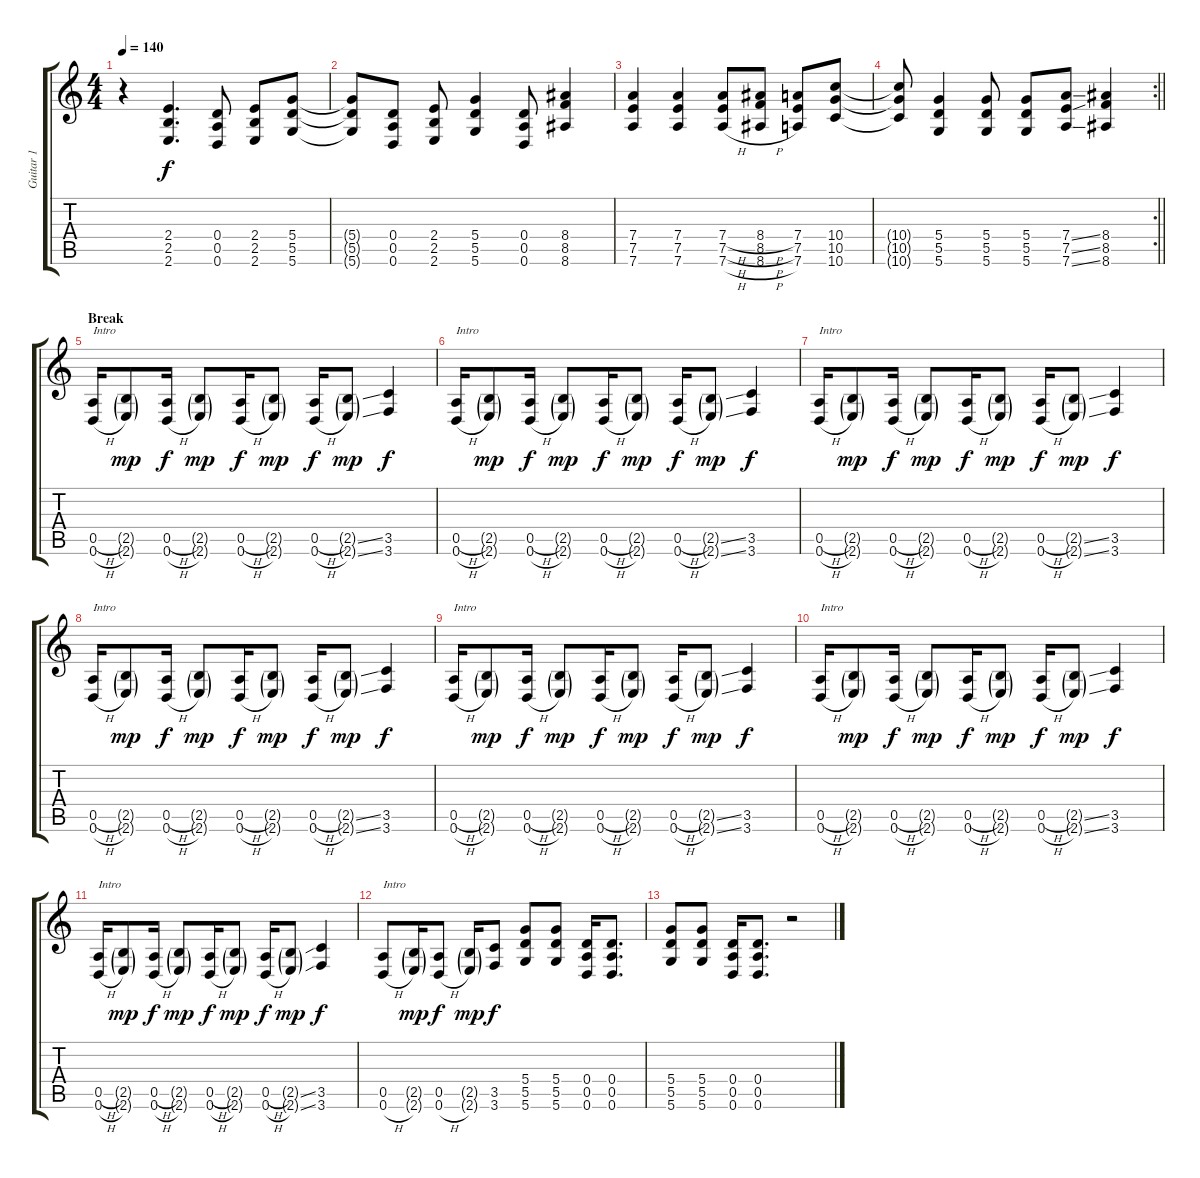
\track ("Guitar 1" "Guitar 1") {instrument distortionguitar}
\staff {score tabs}
\tuning (E4 B3 G3 D3 A2 D2) {hide}
\ts (4 4)
\tempo 140
\clef g2
\ks c
r.4{dy f} (2.4 2.5 2.6).4{d} (0.4 0.5 0.6).8 (2.4 2.5 2.6).8 (5.4 5.5 5.6).8 |
(5.4{t} 5.5{t} 5.6{t}).8 (0.4 0.5 0.6).8 (2.4 2.5 2.6).8 (5.4 5.5 5.6).4 (0.4 0.5 0.6).8 (8.4 8.5 8.6).4 |
(7.4 7.5 7.6).4 (7.4 7.5 7.6).4 (7.4{h} 7.5{h} 7.6{h}).8 (8.4{h} 8.5{h} 8.6{h}).8 (7.4 7.5 7.6).8 (10.4 10.5 10.6).8 |
\rc 2
\barLineRight lightlight
(10.4{t} 10.5{t} 10.6{t}).8 (5.4 5.5 5.6).4 (5.4 5.5 5.6).8 (5.4 5.5 5.6).8 (7.4{ss} 7.5{ss} 7.6{ss}).8 (8.4 8.5 8.6).4 |
\section ("" "Break")
(0.5{h} 0.6{h}).16{txt "Intro"} (2.5{g} 2.6{g}).8{dy mp} (0.5{h} 0.6{h}).16{dy f} (2.5{g} 2.6{g}).8{dy mp} (0.5{h} 0.6{h}).16{dy f} (2.5{g} 2.6{g}).8{dy mp} (0.5{h} 0.6{h}).16{dy f} (2.5{ss g} 2.6{ss g}).8{dy mp} (3.5 3.6).4{dy f} |
(0.5{h} 0.6{h}).16{txt "Intro"} (2.5{g} 2.6{g}).8{dy mp} (0.5{h} 0.6{h}).16{dy f} (2.5{g} 2.6{g}).8{dy mp} (0.5{h} 0.6{h}).16{dy f} (2.5{g} 2.6{g}).8{dy mp} (0.5{h} 0.6{h}).16{dy f} (2.5{ss g} 2.6{ss g}).8{dy mp} (3.5 3.6).4{dy f} |
(0.5{h} 0.6{h}).16{txt "Intro"} (2.5{g} 2.6{g}).8{dy mp} (0.5{h} 0.6{h}).16{dy f} (2.5{g} 2.6{g}).8{dy mp} (0.5{h} 0.6{h}).16{dy f} (2.5{g} 2.6{g}).8{dy mp} (0.5{h} 0.6{h}).16{dy f} (2.5{ss g} 2.6{ss g}).8{dy mp} (3.5 3.6).4{dy f} |
(0.5{h} 0.6{h}).16{txt "Intro"} (2.5{g} 2.6{g}).8{dy mp} (0.5{h} 0.6{h}).16{dy f} (2.5{g} 2.6{g}).8{dy mp} (0.5{h} 0.6{h}).16{dy f} (2.5{g} 2.6{g}).8{dy mp} (0.5{h} 0.6{h}).16{dy f} (2.5{ss g} 2.6{ss g}).8{dy mp} (3.5 3.6).4{dy f} |
(0.5{h} 0.6{h}).16{txt "Intro"} (2.5{g} 2.6{g}).8{dy mp} (0.5{h} 0.6{h}).16{dy f} (2.5{g} 2.6{g}).8{dy mp} (0.5{h} 0.6{h}).16{dy f} (2.5{g} 2.6{g}).8{dy mp} (0.5{h} 0.6{h}).16{dy f} (2.5{ss g} 2.6{ss g}).8{dy mp} (3.5 3.6).4{dy f} |
(0.5{h} 0.6{h}).16{txt "Intro"} (2.5{g} 2.6{g}).8{dy mp} (0.5{h} 0.6{h}).16{dy f} (2.5{g} 2.6{g}).8{dy mp} (0.5{h} 0.6{h}).16{dy f} (2.5{g} 2.6{g}).8{dy mp} (0.5{h} 0.6{h}).16{dy f} (2.5{ss g} 2.6{ss g}).8{dy mp} (3.5 3.6).4{dy f} |
(0.5{h} 0.6{h}).16{txt "Intro"} (2.5{g} 2.6{g}).8{dy mp} (0.5{h} 0.6{h}).16{dy f} (2.5{g} 2.6{g}).8{dy mp} (0.5{h} 0.6{h}).16{dy f} (2.5{g} 2.6{g}).8{dy mp} (0.5{h} 0.6{h}).16{dy f} (2.5{ss g} 2.6{ss g}).8{dy mp} (3.5 3.6).4{dy f} |
(0.5 0.6{h}).8{txt "Intro"} (2.5{g} 2.6{g}).16{dy mp} (0.5 0.6{h}).8{dy f} (2.5{g} 2.6{g}).16{dy mp} (3.5 3.6).8{dy f} (5.4 5.5 5.6).8 (5.4 5.5 5.6).8 (0.4 0.5 0.6).16 (0.4 0.5 0.6).8{d} |
(5.4 5.5 5.6).8 (5.4 5.5 5.6).8 (0.4 0.5 0.6).16 (0.4 0.5 0.6).8{d} r.2
